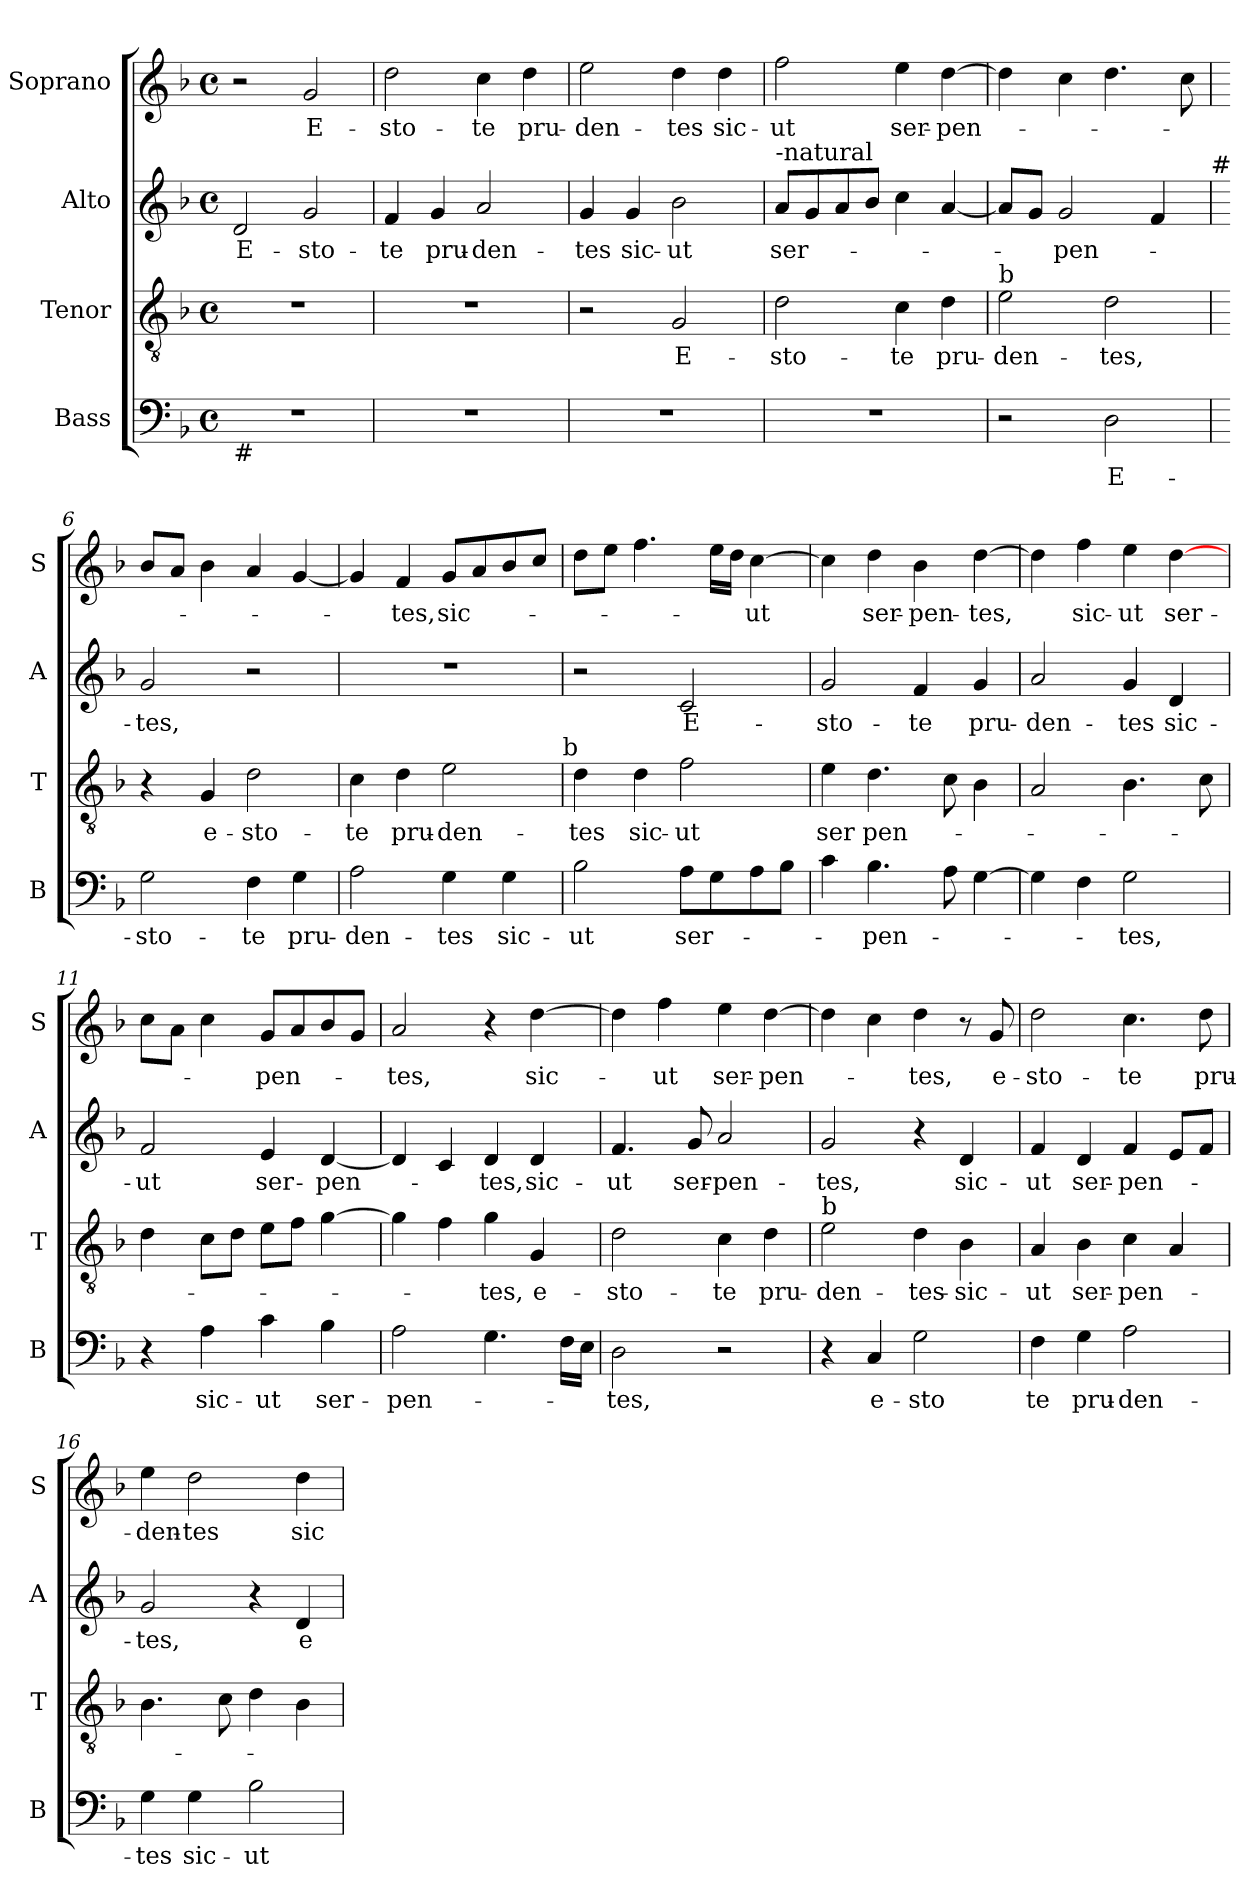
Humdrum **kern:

**kern	**text	**kern	**text	**kern	**text	**kern	**text
*part4	*part4	*part3	*part3	*part2	*part2	*part1	*part1
*staff4	*staff4	*staff3	*staff3	*staff2	*staff2	*staff1	*staff1
*I"Bass	*	*I"Tenor	*	*I"Alto	*	*I"Soprano	*
*I'B	*	*I'T	*	*I'A	*	*I'S	*
*clefF4	*	*clefGv2	*	*clefG2	*	*clefG2	*
*k[b-]	*	*k[b-]	*	*k[b-]	*	*k[b-]	*
*F:	*	*F:	*	*F:	*	*F:	*
*M4/4	*	*M4/4	*	*M4/4	*	*M4/4	*
*met(c)	*	*met(c)	*	*met(c)	*	*met(c)	*
=1	=1	=1	=1	=1	=1	=1	=1
!LO:TX:b:t=#	!	!	!	!	!	!	!
1r	.	1r	.	2d/	E-	2r	.
.	.	.	.	2g/	-sto-	2g/	E-
=2	=2	=2	=2	=2	=2	=2	=2
1r	.	1r	.	4f/	-te	2dd\	-sto-
.	.	.	.	4g/	pru-	.	.
.	.	.	.	2a/	-den-	4cc\	-te
.	.	.	.	.	.	4dd\	pru-
=3	=3	=3	=3	=3	=3	=3	=3
1r	.	2r	.	4g/	-tes	2ee\	-den-
.	.	.	.	4g/	sic-	.	.
.	.	2G/	E-	2b-\	-ut	4dd\	-tes
.	.	.	.	.	.	4dd\	sic-
=4	=4	=4	=4	=4	=4	=4	=4
!	!	!	!	!LO:TX:a:t=-natural	!	!	!
1r	.	2d\	-sto-	8a/L	ser-	2ff\	-ut
.	.	.	.	8g/	.	.	.
.	.	.	.	8a/	.	.	.
.	.	.	.	8b-/J	.	.	.
.	.	4c\	-te	4cc\	.	4ee\	ser-
.	.	4d\	pru-	[4a/	.	[4dd\	-pen-
=5	=5	=5	=5	=5	=5	=5	=5
!	!	!LO:TX:a:t=b	!	!	!	!	!
2r	.	2e\	-den-	8a/L]	.	4dd\]	.
.	.	.	.	8g/J	.	.	.
.	.	.	.	2g/	-pen-	4cc\	.
2D\	E-	2d\	-tes,	.	.	4.dd\	.
.	.	.	.	4f/	.	.	.
.	.	.	.	.	.	8cc\	.
!	!	!	!	!LO:TX:a:t=#	!	!	!
=6	=6	=6	=6	=6	=6	=6	=6
2G\	-sto-	4r	.	2g/	-tes,	8b-/L	.
.	.	.	.	.	.	8a/J	.
.	.	4G/	e-	.	.	4b-\	.
4F\	-te	2d\	-sto-	2r	.	4a/	.
4G\	pru-	.	.	.	.	[4g/	.
!!LO:LB:g=z
=7	=7	=7	=7	=7	=7	=7	=7
2A\	-den-	4c\	-te	1r	.	4g/]	.
.	.	4d\	pru-	.	.	4f/	-tes,
4G\	-tes	2e\	-den-	.	.	8g/L	sic-
.	.	.	.	.	.	8a/	.
4G\	sic-	.	.	.	.	8b-/	.
.	.	.	.	.	.	8cc/J	.
!	!	!LO:TX:a:t=b	!	!	!	!	!
=8	=8	=8	=8	=8	=8	=8	=8
2B-\	-ut	4d\	-tes	2r	.	8dd\L	.
.	.	.	.	.	.	8ee\J	.
.	.	4d\	sic-	.	.	4.ff\	.
8A\L	ser-	2f\	-ut	2c/	E-	.	.
8G\	.	.	.	.	.	16ee\LL	.
.	.	.	.	.	.	16dd\JJ	.
8A\	.	.	.	.	.	[4cc\	-ut
8B-\J	.	.	.	.	.	.	.
=9	=9	=9	=9	=9	=9	=9	=9
4c\	.	4e\	ser	2g/	-sto-	4cc\]	.
4.B-\	-pen-	4.d\	pen-	.	.	4dd\	ser-
.	.	.	.	4f/	-te	4b-\	-pen-
8A\	.	8c\	.	.	.	.	.
[4G\	.	4B-\	.	4g/	pru-	[4dd\	-tes,
=10	=10	=10	=10	=10	=10	=10	=10
4G\]	.	2A/	.	2a/	-den-	4dd\]	.
4F\	.	.	.	.	.	4ff\	sic-
2G\	-tes,	4.B-\	.	4g/	-tes	4ee\	-ut
.	.	.	.	4d/	sic-	[4dd\	ser-
.	.	8c\	.	.	.	.	.
=11	=11	=11	=11	=11	=11	=11	=11
4r	.	4d\	.	2f/	-ut	8cc\L	.
.	.	.	.	.	.	8a\J	.
4A\	sic-	8c\L	.	.	.	4cc\	.
.	.	8d\J	.	.	.	.	.
4c\	-ut	8e\L	.	4e/	ser-	8g/L	-pen-
.	.	8f\J	.	.	.	8a/	.
4B-\	ser-	[4g\	.	[4d/	-pen-	8b-/	.
.	.	.	.	.	.	8g/J	.
=12	=12	=12	=12	=12	=12	=12	=12
2A\	-pen-	4g\]	.	4d/]	.	2a/	-tes,
.	.	4f\	.	4c/	.	.	.
4.G\	.	4g\	-tes,	4d/	-tes,	4r	.
.	.	4G/	e-	4d/	sic-	[4dd\	sic-
16F\LL	.	.	.	.	.	.	.
16E\JJ	.	.	.	.	.	.	.
!!LO:LB:g=z
=13	=13	=13	=13	=13	=13	=13	=13
2D\	-tes,	2d\	-sto-	4.f/	-ut	4dd\]	.
.	.	.	.	.	.	4ff\	-ut
.	.	.	.	8g/	ser-	.	.
2r	.	4c\	-te	2a/	-pen-	4ee\	ser-
.	.	4d\	pru-	.	.	[4dd\	-pen-
=14	=14	=14	=14	=14	=14	=14	=14
!	!	!LO:TX:a:t=b	!	!	!	!	!
4r	.	2e\	-den-	2g/	-tes,	4dd\]	.
4C/	e-	.	.	.	.	4cc\	.
2G\	-sto	4d\	-tes-	4r	.	4dd\	-tes,
.	.	4B-\	-sic-	4d/	sic-	8r	.
.	.	.	.	.	.	8g/	e-
=15	=15	=15	=15	=15	=15	=15	=15
4F\	te	4A/	-ut	4f/	-ut	2dd\	-sto-
4G\	pru-	4B-\	ser-	4d/	ser-	.	.
2A\	-den-	4c\	-pen-	4f/	-pen-	4.cc\	-te
.	.	4A/	.	8e/L	.	.	.
.	.	.	.	8f/J	.	8dd\	pru-
=16	=16	=16	=16	=16	=16	=16	=16
4G\	-tes	4.B-\	.	2g/	-tes,	4ee\	-den-
4G\	sic-	.	.	.	.	2dd\	-tes
.	.	8c\	.	.	.	.	.
2B-\	-ut	4d\	.	4r	.	.	.
.	.	4B-\	.	4d/	e-	4dd\	sic-
=	=	=	=	=	=	=	=
*-	*-	*-	*-	*-	*-	*-	*-
